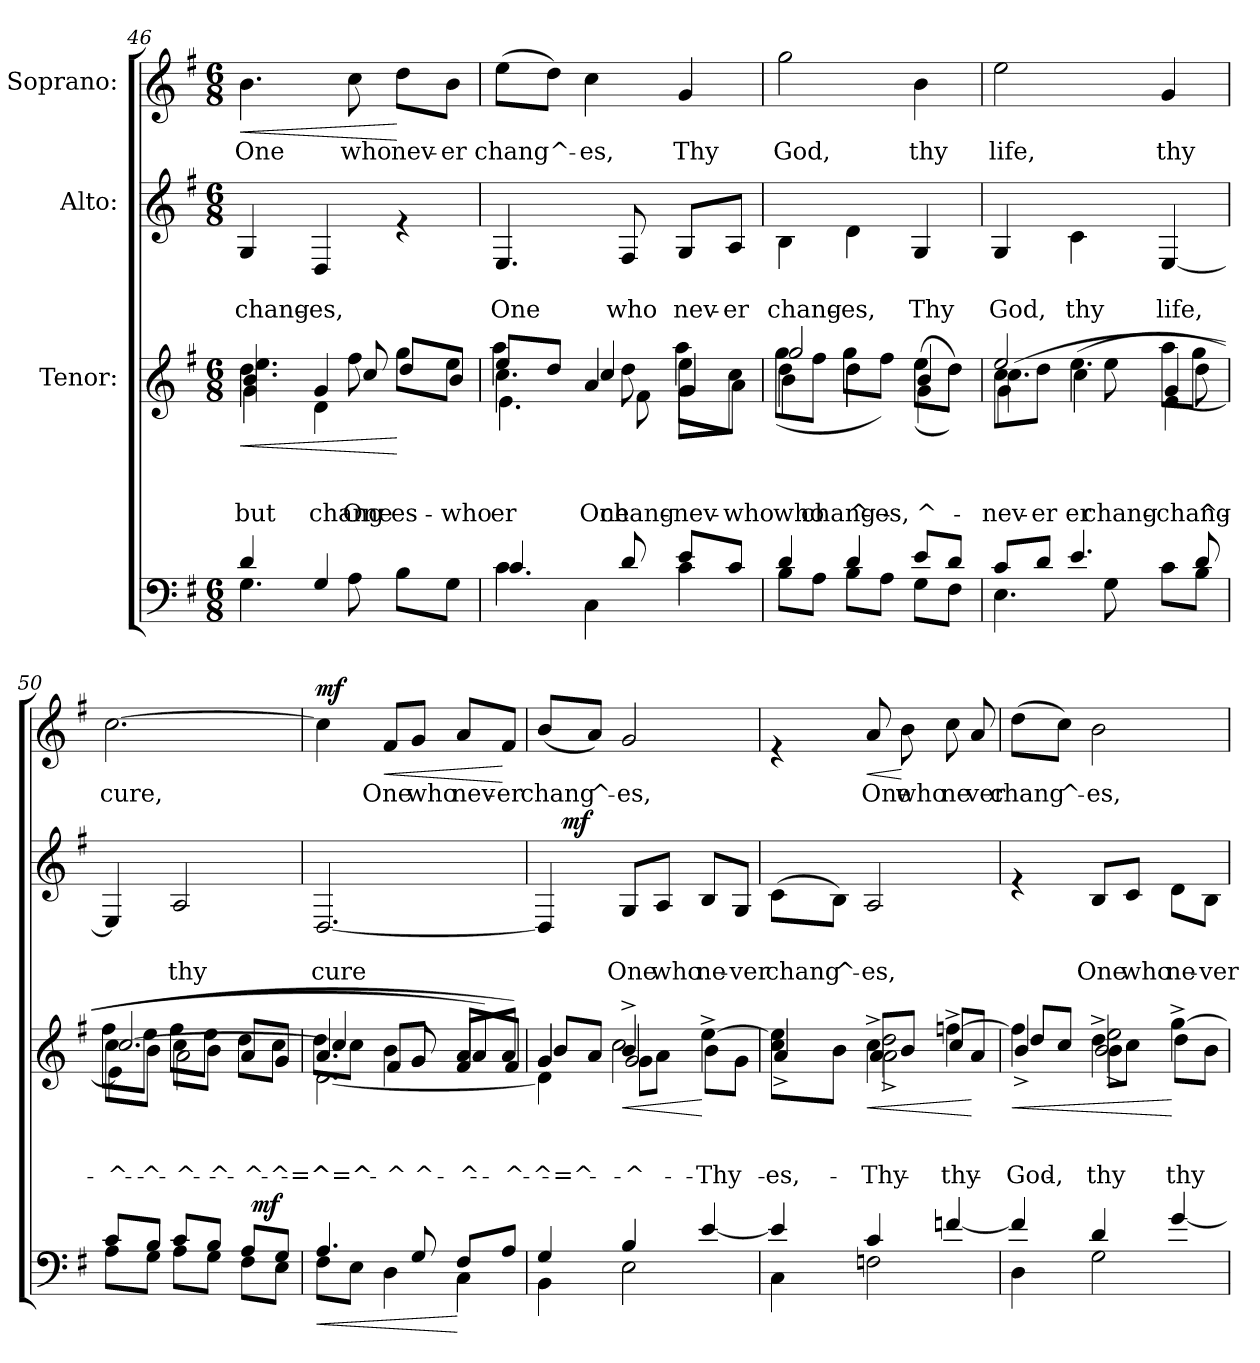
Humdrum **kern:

**kern	**dynam	**kern	**text	**text	**text	**dynam	**kern	**text	**text	**dynam	**kern	**text	**dynam
*part4	*part4	*part3	*part3	*part3	*part3	*part3	*part2	*part2	*part2	*part2	*part1	*part1	*part1
*staff4	*staff4	*staff3	*staff3	*staff3	*staff3	*staff3	*staff2	*staff2	*staff2	*staff2	*staff1	*staff1	*staff1
*	*	*I"Tenor:	*	*	*	*	*I"Alto:	*	*	*	*I"Soprano:	*	*
*clefF4	*	*clefG2	*	*	*	*	*clefG2	*	*	*	*clefG2	*	*
*	*	*	*	*	*	*	*ITrd-7c-12	*	*	*	*	*	*
*k[f#]	*	*k[f#]	*	*	*	*	*k[f#]	*	*	*	*k[f#]	*	*
*G:	*	*G:	*	*	*	*	*G:	*	*	*	*G:	*	*
*M6/8	*	*M6/8	*	*	*	*	*M6/8	*	*	*	*M6/8	*	*
=46	=46	=46	=46	=46	=46	=46	=46	=46	=46	=46	=46	=46	=46
*^	*	*	*	*	*	*	*	*	*	*	*	*	*
!	!	!	!	!	!	!LO:LY:b	!LO:HP:b	!	!	!	!	!	!	!
*	*	*	*^	*	*	*	*	*	*	*	*	*	*	*
!	!	!	!	!	!	!	!LO:LY:b	!	!	!	!LO:LY:b	!	!	!LO:LY:b	!LO:HP:b
*	*	*	*^	*^	*	*	*	*	*	*	*	*	*	*	*
4.G\	4d/	.	4dd\	4.ee\	4.b/	4g\	.	.	-but	<	4g/	.	chang-	.	4.b\	One	<
!	!	!	!	!	!	!	!	!	!LO:LY:b	!	!	!	!LO:LY:b	!	!	!	!
.	4G/	.	4g/	.	.	4d\	.	.	chang-	.	4d/	.	-es,	.	.	.	.
!	!	!	!	!	!	!	!	!	!LO:LY:b	!	!	!	!	!	!	!LO:LY:b	!
8A\	.	.	.	8ff#\	8cc/	.	.	.	One	.	.	.	.	.	8cc\	who	.
!	!	!	!	!	!	!	!	!	!LO:LY:b	!	!	!	!	!	!	!LO:LY:b	!
8B\L	4ryy	.	4ryy	8gg\L	8dd/L	4ryy	.	.	es	[	4re	.	.	.	8dd\L	nev-	[
!	!	!	!	!	!	!	!	!	!LO:LY:b	!	!	!	!	!	!	!LO:LY:b	!
8G\J	.	.	.	8ee\J	8b/J	.	.	.	who	.	.	.	.	.	8b\J	-er	.
=47	=47	=47	=47	=47	=47	=47	=47	=47	=47	=47	=47	=47	=47	=47	=47	=47	=47
!	!	!	!	!	!	!	!	!	!LO:LY:b	!	!	!	!	!	!	!	!
!	!	!	!	!	!	!	!	!	!LO:LY:b	!	!	!	!LO:LY:b	!	!	!LO:LY:b	!
4c\	4.c/	.	4.cc\	4aa\	8ee/L	4.e\	.	.	er	.	4.e/	.	One	.	(>8ee\L	chang	.
!	!	!	!	!	!	!	!	!	!	!	!	!	!	!	!	!LO:LY:b	!
.	.	.	.	.	8dd/J	.	.	.	.	.	.	.	.	.	8dd\J)	^-	.
!	!	!	!	!	!	!	!	!	!LO:LY:b	!	!	!	!	!	!	!LO:LY:b	!
4C\	.	.	.	4a/	4cc/	.	.	.	One	.	.	.	.	.	4cc\	-es,	.
!	!	!	!	!	!	!	!	!	!LO:LY:b	!	!	!	!LO:LY:b	!	!	!	!
.	8d/	.	8dd\	.	.	8f#\	.	.	-chang-	.	8f#/	.	who	.	.	.	.
!	!	!	!	!	!	!	!	!	!LO:LY:b	!	!	!	!	!	!	!	!
!	!	!	!	!	!	!	!	!	!LO:LY:b	!	!	!	!LO:LY:b	!	!	!LO:LY:b	!
4c\	8e/L	.	8ee\L	4aa\	4g/	8g\L	.	.	nev-	.	8g/L	.	nev-	.	4g/	Thy	.
!	!	!	!	!	!	!	!	!	!LO:LY:b	!	!	!	!LO:LY:b	!	!	!	!
.	8c/J	.	8cc\J	.	.	8a\J	.	.	who	.	8a/J	.	-er	.	.	.	.
!!LO:LB:g=z
=48	=48	=48	=48	=48	=48	=48	=48	=48	=48	=48	=48	=48	=48	=48	=48	=48	=48
!	!	!	!	!	!	!	!	!	!LO:LY:b	!	!	!	!	!	!	!	!
!	!	!	!	!	!	!	!	!	!LO:LY:b	!	!	!	!LO:LY:b	!	!	!LO:LY:b	!
8B\L	4d/	.	4dd\	(>8gg\L	2gg/	4b\	.	.	-who	.	4b\	.	chang-	.	2gg\	God,	.
!	!	!	!	!	!	!	!	!	!LO:LY:b	!	!	!	!	!	!	!	!
8A\J	.	.	.	8ff#\J	.	.	.	.	chang-	.	.	.	.	.	.	.	.
!	!	!	!	!	!	!	!	!	!LO:LY:b	!	!	!	!	!	!	!	!
!	!	!	!	!	!	!	!	!	!LO:LY:b	!	!	!	!LO:LY:b	!	!	!	!
8B\L	4d/	.	4dd\	8gg\L	.	4dd\	.	.	-^-	.	4dd\	.	-es,	.	.	.	.
!	!	!	!	!	!	!	!	!	!LO:LY:b	!	!	!	!	!	!	!	!
8A\J	.	.	.	8ff#\J)	.	.	.	.	-es,	.	.	.	.	.	.	.	.
!	!	!	!	!	!	!	!	!	!LO:LY:b	!	!	!	!	!	!	!	!
!	!	!	!	!	!	!	!	!	!LO:LY:b	!	!	!	!LO:LY:b	!	!	!LO:LY:b	!
8G\L	8e/L	.	(>8ee\L	(>8ee\L	4b/	4g\	.	.	^-	.	4g/	.	Thy	.	4b\	thy	.
8F#\J	8d/J	.	8dd\J)	8dd\J)	.	.	.	.	.	.	.	.	.	.	.	.	.
=49	=49	=49	=49	=49	=49	=49	=49	=49	=49	=49	=49	=49	=49	=49	=49	=49	=49
!	!	!	!	!	!	!	!	!	!LO:LY:b	!	!	!	!	!	!	!	!
!	!	!	!	!	!	!	!	!	!LO:LY:b	!	!	!	!LO:LY:b	!	!	!LO:LY:b	!
4.E\	8c/L	.	8cc\L	(>4.cc\	2ee/	4g\	.	.	-nev-	.	4g/	.	God,	.	2ee\	life,	.
!	!	!	!	!	!	!	!	!	!LO:LY:b	!	!	!	!	!	!	!	!
.	8d/J	.	8dd\J	.	.	.	.	.	er	.	.	.	.	.	.	.	.
!	!	!	!	!	!	!	!	!	!LO:LY:b	!	!	!	!LO:LY:b	!	!	!	!
.	4.e/	.	(>4.ee\	.	.	4cc\	.	.	er	.	4cc\	.	thy	.	.	.	.
!	!	!	!	!	!	!	!	!	!LO:LY:b	!	!	!	!	!	!	!	!
8G\	.	.	.	8ee\	.	.	.	.	-chang-	.	.	.	.	.	.	.	.
!	!	!	!	!	!	!	!	!	!LO:LY:b	!	!	!	!LO:LY:b	!	!	!LO:LY:b	!
8c\L	.	.	.	8aa\L	4g/	[>4e\	.	.	-chang-	.	[<4e/	.	life,	.	4g/	thy	.
!	!	!	!	!	!	!	!	!	!LO:LY:b	!	!	!	!	!	!	!	!
!	!	!	!	!	!	!	!	!	!LO:LY:b	!	!	!	!	!	!	!	!
8B\J	8d/	.	8dd\	8gg\J	.	.	.	.	-^-	.	.	.	.	.	.	.	.
=50	=50	=50	=50	=50	=50	=50	=50	=50	=50	=50	=50	=50	=50	=50	=50	=50	=50
!	!	!	!	!	!	!	!	!	!LO:LY:b	!	!	!	!	!	!	!	!
!	!	!	!	!	!	!	!	!	!LO:LY:b	!	!	!	!	!	!	!LO:LY:b	!
*	*^	*	*	*	*	*	*	*	*	*	*	*	*	*	*	*	*
8A\L	8c/L	2ryy	.	8cc\L	8ff#\L	[<2.cc/	4e\]	.	.	-^-	.	4e/]	.	.	.	[>2.cc\	cure,	.
!	!	!	!	!	!	!	!	!	!	!LO:LY:b	!	!	!	!	!	!	!	!
!	!	!	!	!	!	!	!	!	!	!LO:LY:b	!	!	!	!	!	!	!	!
8G\J	8B/J	.	.	8b\J	8ee\J	.	.	.	.	-^-	.	.	.	.	.	.	.	.
!	!	!	!	!	!	!	!	!	!	!LO:LY:b	!	!	!	!	!	!	!	!
!	!	!	!	!	!	!	!	!	!	!LO:LY:b	!	!	!	!LO:LY:b	!	!	!	!
8A\L	8c/L	.	.	8cc\L	8ff#\L	.	2a\	.	.	-^-	.	2a/	.	thy	.	.	.	.
!	!	!	!	!	!	!	!	!	!	!LO:LY:b	!	!	!	!	!	!	!	!
!	!	!	!	!	!	!	!	!	!	!LO:LY:b	!	!	!	!	!	!	!	!
8G\J	8B/J	.	.	8b\J	8ee\J	.	.	.	.	-^-	.	.	.	.	.	.	.	.
!	!	!	!	!	!	!	!	!	!	!LO:LY:b	!	!	!	!	!	!	!	!
!	!	!	!	!	!	!	!	!	!	!LO:LY:b	!	!	!	!	!	!	!	!
8F#\L	8A/L	32ryy	.	8a/L	8dd\L	.	.	.	.	-^-	.	.	.	.	.	.	.	.
!	!	!	!LO:DY:a	!	!	!	!	!	!	!	!	!	!	!	!	!	!	!
.	.	8..ryy	mf	.	.	.	.	.	.	.	.	.	.	.	.	.	.	.
!	!	!	!	!	!	!	!	!	!	!LO:LY:b	!	!	!	!	!	!	!	!
!	!	!	!	!	!	!	!	!	!	!LO:LY:b	!	!	!	!	!	!	!	!
8E\J	8G/J	.	.	8g/J	8cc\J	.	.	.	.	-^=^	.	.	.	.	.	.	.	.
=51	=51	=51	=51	=51	=51	=51	=51	=51	=51	=51	=51	=51	=51	=51	=51	=51	=51	=51
!	!	!	!LO:HP:b	!	!	!	!	!	!	!LO:LY:b	!	!	!	!	!	!	!	!
!	!	!	!	!	!	!	!	!	!	!LO:LY:b	!	!	!	!LO:LY:b	!	!	!	!LO:DY:a
*	*v	*v	*	*	*	*	*	*	*	*	*	*	*	*	*	*	*	*
8F#\L	4.A/	<	4.a/	8dd\L	4cc/]	[>2.d\	.	.	-^=^	.	[<2.d/	.	cure	.	4cc\]	.	mf
!	!	!	!	!	!	!	!	!	!LO:LY:b	!	!	!	!	!	!	!	!
8E\J	.	.	.	8cc\J	.	.	.	.	^-	.	.	.	.	.	.	.	.
!	!	!	!	!	!	!	!	!	!LO:LY:b	!	!	!	!	!	!	!LO:LY:b	!LO:HP:b
4D\	.	.	.	4b\	8f#/L	.	.	.	-^-	.	.	.	.	.	8f#/L	One	<
!	!	!	!	!	!	!	!	!	!LO:LY:b	!	!	!	!	!	!	!LO:LY:b	!
.	8G/	.	8g/	.	8g/J	.	.	.	-^-	.	.	.	.	.	8g/J	who	.
!	!	!	!	!	!	!	!	!	!LO:LY:b	!	!	!	!	!	!	!	!
!	!	!	!	!	!	!	!	!	!LO:LY:b	!	!	!	!	!	!	!LO:LY:b	!
4C\	8F#/L	[	8f#/L	4a/)	8a/L	.	.	.	-^-	.	.	.	.	.	8a/L	nev-	.
!	!	!	!	!	!	!	!	!	!LO:LY:b	!	!	!	!	!	!	!LO:LY:b	!
.	8A/J	.	8a/J)	.	8f#/J	.	.	.	-^-	.	.	.	.	.	8f#/J	-er	[
!!LO:LB:g=z
=52	=52	=52	=52	=52	=52	=52	=52	=52	=52	=52	=52	=52	=52	=52	=52	=52	=52
!	!	!	!	!	!	!	!	!	!LO:LY:b	!	!	!	!	!	!	!	!
!	!	!	!	!	!	!	!	!	!LO:LY:b	!	!	!	!	!	!	!LO:LY:b	!
*	*	*	*	*	*	*	*	*	*	*	*^	*	*	*	*	*	*
4BB\	4G/	.	4g/	4g/	8b/L	4d\]	.	.	^=^-	.	4d/]	16ryy	.	.	.	(<8b/L	chang	.
!	!	!	!	!	!	!	!	!	!	!	!	!	!	!	!LO:DY:a	!	!	!
.	.	.	.	.	.	.	.	.	.	.	.	2ryy	.	.	mf	.	.	.
!	!	!	!	!	!	!	!	!	!	!	!	!	!	!	!	!	!LO:LY:b	!
.	.	.	.	.	8a/J	.	.	.	.	.	.	.	.	.	.	8a/J)	^-	.
!	!	!	!	!	!	!	!	!	!LO:LY:b	!LO:HP:b	!	!	!	!	!	!	!	!
!	!	!	!	!	!	!	!	!	!LO:LY:b	!	!	!	!	!LO:LY:b	!	!	!LO:LY:b	!
2E\	4B/	.	4b^>/	2cc\	2g/	8g\L	.	.	-^-	<	8g/L	.	.	One	.	2g/	-es,	.
!	!	!	!	!	!	!	!	!	!	!	!	!	!	!LO:LY:b	!	!	!	!
.	.	.	.	.	.	8a\J	.	.	.	.	8a/J	.	.	who	.	.	.	.
!	!	!	!	!	!	!	!	!	!LO:LY:b	!	!	!	!	!LO:LY:b	!	!	!	!
.	[<4e/	.	[>4ee^<\	.	.	8b\L	.	.	-Thy	[	8b/L	.	.	ne-	.	.	.	.
.	.	.	.	.	.	.	.	.	.	.	.	8.ryy	.	.	.	.	.	.
!	!	!	!	!	!	!	!	!	!	!	!	!	!	!LO:LY:b	!	!	!	!
.	.	.	.	.	.	8g\J	.	.	.	.	8g/J	.	.	-ver	.	.	.	.
=53	=53	=53	=53	=53	=53	=53	=53	=53	=53	=53	=53	=53	=53	=53	=53	=53	=53	=53
!	!	!	!	!	!	!	!	!	!LO:LY:b	!	!	!	!	!LO:LY:b	!	!	!	!
*	*	*	*	*	*	*	*	*	*	*	*	*	*	*	*	*^	*	*
*	*	*	*	*	*	*	*	*	*	*	*v	*v	*	*	*	*	*^	*	*
4C\	4e/]	.	4ee\]	4a^>/	4ryy	8cc\L	.	.	es,	.	(>8cc\L	.	chang	.	8ryy	4re	4.ryy	.	.
!	!	!	!	!	!	!	!	!	!	!	!	!	!LO:LY:b	!	!	!	!	!	!
.	.	.	.	.	.	8b\J	.	.	.	.	8b\J)	.	^-	.	2ryy	.	.	.	.
!	!	!	!	!	!	!	!	!	!LO:LY:b	!LO:HP:b	!	!	!	!	!	!	!	!	!
!	!	!	!	!	!	!	!	!	!LO:LY:b	!	!	!	!LO:LY:b	!	!	!	!	!LO:LY:b	!LO:HP:b
2Fn\	4c/	.	4cc^<\	2dd^<\	8a/L	2a\	.	.	Thy	<	2a/	.	-es,	.	.	8a/	.	One	<
!	!	!	!	!	!	!	!	!	!	!	!	!	!	!	!	!	!	!LO:LY:b	!
.	.	.	.	.	8b/J	.	.	.	.	.	.	.	.	.	.	4ryy	8b\	who	[
!	!	!	!	!	!	!	!	!	!LO:LY:b	!	!	!	!	!	!	!	!	!LO:LY:b	!
.	[<4fn/	.	[>4ffn^<\	.	8cc/L	.	.	.	thy	.	.	.	.	.	.	.	8cc\	ne-	.
!	!	!	!	!	!	!	!	!	!	!	!	!	!	!	!	!	!	!LO:LY:b	!
.	.	.	.	.	8a/J	.	.	.	.	[	.	.	.	.	8ryy	8a/	8ryy	ver	.
=54	=54	=54	=54	=54	=54	=54	=54	=54	=54	=54	=54	=54	=54	=54	=54	=54	=54	=54	=54
!	!	!	!	!	!	!	!	!	!LO:LY:b	!LO:HP:b	!	!	!	!	!	!	!	!LO:LY:b	!
*	*	*	*	*	*	*	*	*	*	*	*	*	*	*	*v	*v	*v	*	*
4D\	4f/]	.	4ff\]	4b^>/	8dd/L	4ryy	.	.	God,	<	4re	.	.	.	(>8dd\L	-chang	.
!	!	!	!	!	!	!	!	!	!	!	!	!	!	!	!	!LO:LY:b	!
.	.	.	.	.	8cc/J	.	.	.	.	.	.	.	.	.	8cc\J)	^-	.
!	!	!	!	!	!	!	!	!	!LO:LY:b	!	!	!	!	!	!	!	!
!	!	!	!	!	!	!	!	!	!LO:LY:b	!	!	!	!LO:LY:b	!	!	!LO:LY:b	!
2G\	4d/	.	4dd^<\	2ee^<\	2b/	8b\L	.	.	thy	.	8b/L	.	One	.	2b\	-es,	.
!	!	!	!	!	!	!	!	!	!	!	!	!	!LO:LY:b	!	!	!	!
.	.	.	.	.	.	8cc\J	.	.	.	.	8cc/J	.	who	.	.	.	.
!	!	!	!	!	!	!	!	!	!LO:LY:b	!	!	!	!LO:LY:b	!	!	!	!
.	[<4g/	.	[>4gg^<\	.	.	8dd\L	.	.	thy	[	8dd\L	.	ne-	.	.	.	.
!	!	!	!	!	!	!	!	!	!	!	!	!	!LO:LY:b	!	!	!	!
.	.	.	.	.	.	8b\J	.	.	.	.	8b\J	.	-ver	.	.	.	.
*v	*v	*	*	*	*	*	*	*	*	*	*	*	*	*	*	*	*
*	*	*v	*v	*v	*v	*	*	*	*	*	*	*	*	*	*	*
=	=	=	=	=	=	=	=	=	=	=	=	=	=
*-	*-	*-	*-	*-	*-	*-	*-	*-	*-	*-	*-	*-	*-
